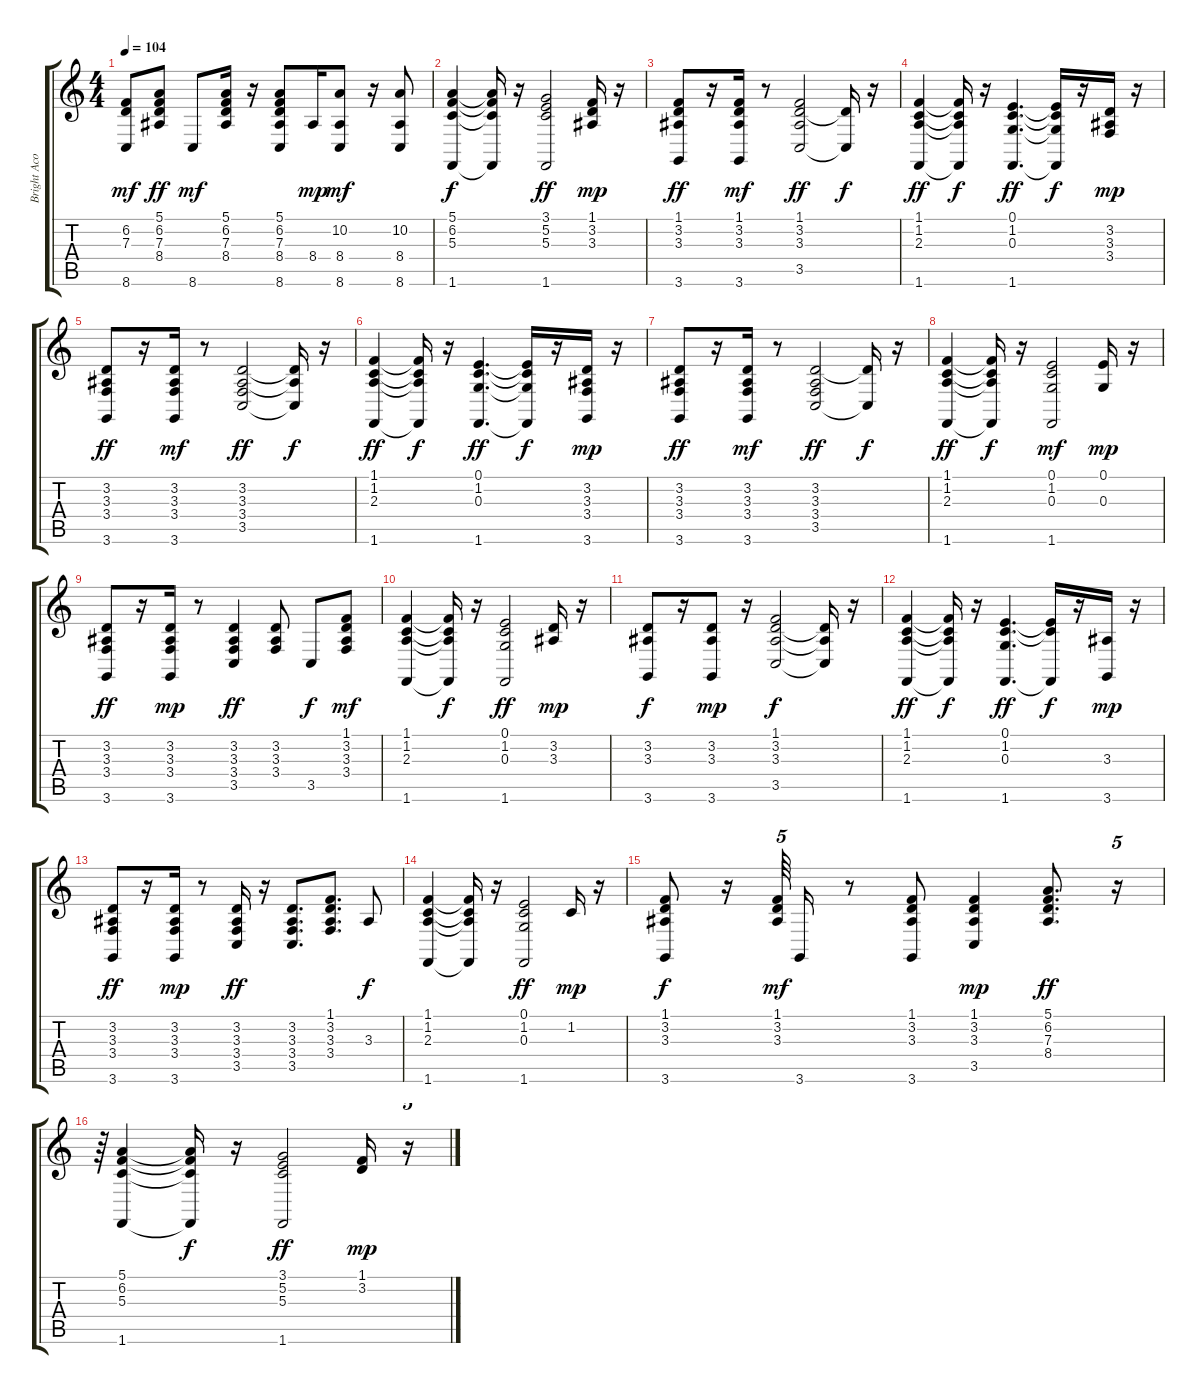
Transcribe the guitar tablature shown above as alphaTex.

\track ("Bright Acoustic Piano" "Bright Aco") {instrument brightacousticpiano}
\staff {score tabs}
\tuning (E4 B3 G3 D3 A2 E2) {hide}
\ts (4 4)
\tempo 104
\clef g2
\ks c
(6.2 7.3 8.6).8{dy mf} (5.1 6.2 7.3 8.4).8{dy ff} 8.6.8{dy mf} (5.1 6.2 7.3 8.4).16 r.16 (5.1 6.2 7.3 8.4 8.6).8 8.4.16{dy mp} (10.2 8.4 8.6).8{dy mf} r.16 (10.2 8.4 8.6).8 |
(5.1 6.2 5.3 1.6).4{dy f} (5.1{t} 6.2{t} 5.3{t} 1.6{t}).16 r.16 (3.1 5.2 5.3 1.6).2{dy ff} (1.1 3.2 3.3).16{dy mp} r.16 |
(1.1 3.2 3.3 3.6).8{dy ff} r.16 (1.1 3.2 3.3 3.6).16{dy mf} r.8 (1.1 3.2 3.3 3.5).2{dy ff} (3.2{t} 3.5{t}).16{dy f} r.16 |
(1.1 1.2 2.3 1.6).4{dy ff} (1.1{t} 1.2{t} 2.3{t} 1.6{t}).16{dy f} r.16 (0.1 1.2 0.3 1.6).4{d dy ff} (0.1{t} 1.2{t} 0.3{t} 1.6{t}).16{dy f} r.16 (3.2 3.3 3.4).16{dy mp} r.16 |
(3.2 3.3 3.4 3.6).8{dy ff} r.16 (3.2 3.3 3.4 3.6).16{dy mf} r.8 (3.2 3.3 3.4 3.5).2{dy ff} (3.2{t} 3.3{t} 3.5{t}).16{dy f} r.16 |
(1.1 1.2 2.3 1.6).4{dy ff} (1.1{t} 1.2{t} 2.3{t} 1.6{t}).16{dy f} r.16 (0.1 1.2 0.3 1.6).4{d dy ff} (0.1{t} 1.2{t} 0.3{t} 1.6{t}).16{dy f} r.16 (3.2 3.3 3.4 3.6).16{dy mp} r.16 |
(3.2 3.3 3.4 3.6).8{dy ff} r.16 (3.2 3.3 3.4 3.6).16{dy mf} r.8 (3.2 3.3 3.4 3.5).2{dy ff} (3.2{t} 3.5{t}).16{dy f} r.16 |
(1.1 1.2 2.3 1.6).4{dy ff} (1.1{t} 1.2{t} 2.3{t} 1.6{t}).16{dy f} r.16 (0.1 1.2 0.3 1.6).2{dy mf} (0.1 0.3).16{dy mp} r.16 |
(3.2 3.3 3.4 3.6).8{dy ff} r.16 (3.2 3.3 3.4 3.6).16{dy mp} r.8 (3.2 3.3 3.4 3.5).4{dy ff} (3.2 3.3 3.4).8 3.5.8{dy f} (1.1 3.2 3.3 3.4).8{dy mf} |
(1.1 1.2 2.3 1.6).4 (1.1{t} 1.2{t} 2.3{t} 1.6{t}).16{dy f} r.16 (0.1 1.2 0.3 1.6).2{dy ff} (3.2 3.3).16{dy mp} r.16 |
(3.2 3.3 3.6).8{dy f} r.16 (3.2 3.3 3.6).8{dy mp} r.16 (1.1 3.2 3.3 3.5).2{dy f} (3.2{t} 3.3{t} 3.5{t}).16 r.16 |
(1.1 1.2 2.3 1.6).4{dy ff} (1.1{t} 1.2{t} 2.3{t} 1.6{t}).16{dy f} r.16 (0.1 1.2 0.3 1.6).4{d dy ff} (0.1{t} 1.2{t} 1.6{t}).16{dy f} r.16 (3.3 3.6).16{dy mp} r.16 |
(3.2 3.3 3.4 3.6).8{dy ff} r.16 (3.2 3.3 3.4 3.6).16{dy mp} r.8 (3.2 3.3 3.4 3.5).16{dy ff} r.16 (3.2 3.3 3.4 3.5).8{d} (1.1 3.2 3.3 3.4).8{d} 3.3.8{dy f} |
(1.1 1.2 2.3 1.6).4 (1.1{t} 1.2{t} 2.3{t} 1.6{t}).16 r.16 (0.1 1.2 0.3 1.6).2{dy ff} 1.2.16{dy mp} r.16 |
(1.1 3.2 3.3 3.6).8{dy f} r.16 (1.1 3.2 3.3).64{tu (5 4) dy mf} 3.6.16 r.8 (1.1 3.2 3.3 3.6).8 (1.1 3.2 3.3 3.5).4{dy mp} (5.1 6.2 7.3 8.4).8{d dy ff} r.16{tu (5 4)} |
r.64{tu (5 4)} (5.1 6.2 5.3 1.6).4 (5.1{t} 6.2{t} 5.3{t} 1.6{t}).16{dy f} r.16 (3.1 5.2 5.3 1.6).2{dy ff} (1.1 3.2).16{dy mp} r.16{tu (5 4)}
